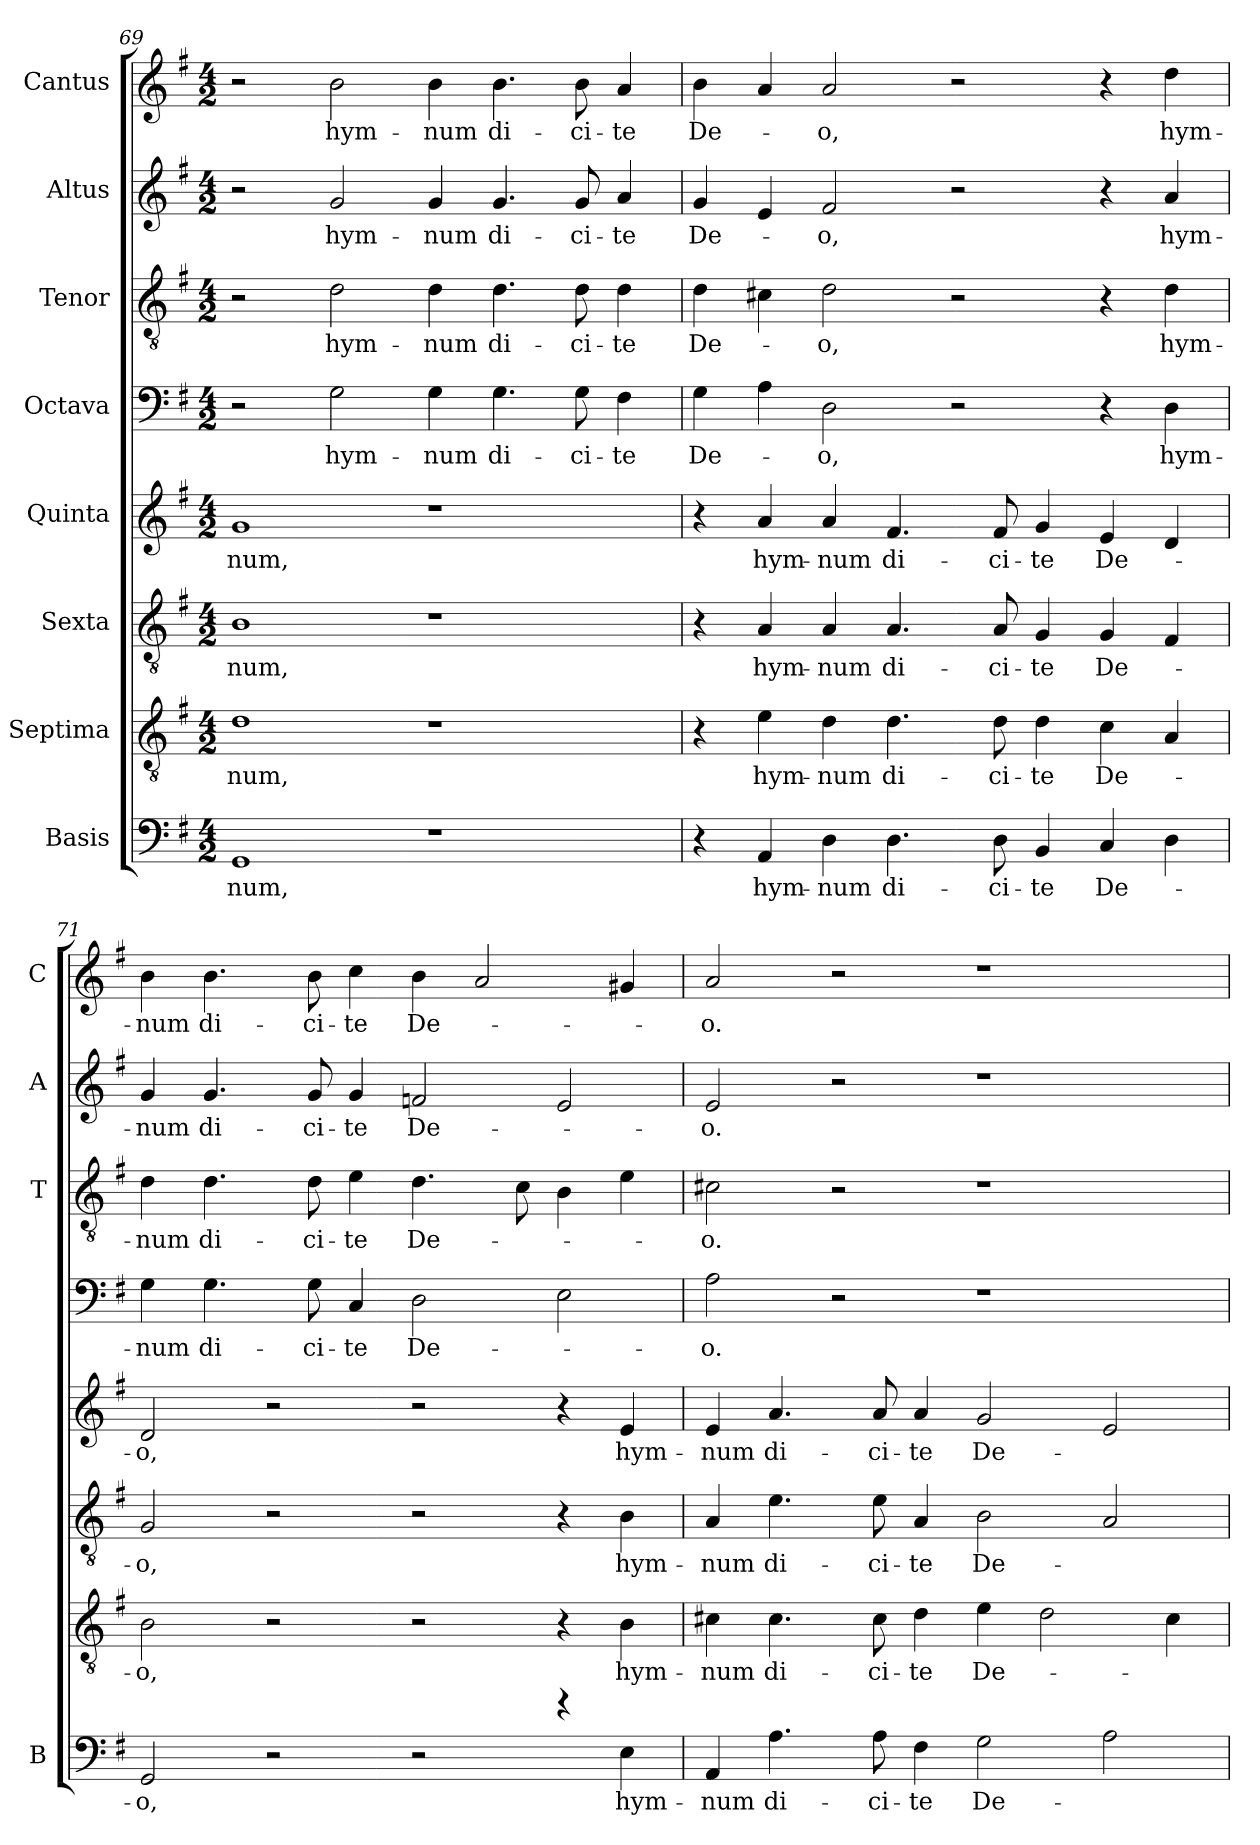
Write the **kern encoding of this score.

**kern	**text	**kern	**text	**kern	**text	**kern	**text	**kern	**text	**kern	**text	**kern	**text	**kern	**text
*part8	*part8	*part7	*part7	*part6	*part6	*part5	*part5	*part4	*part4	*part3	*part3	*part2	*part2	*part1	*part1
*staff8	*staff8	*staff7	*staff7	*staff6	*staff6	*staff5	*staff5	*staff4	*staff4	*staff3	*staff3	*staff2	*staff2	*staff1	*staff1
*I"Basis	*	*I"Septima	*	*I"Sexta	*	*I"Quinta	*	*I"Octava	*	*I"Tenor	*	*I"Altus	*	*I"Cantus	*
*I'B	*	*	*	*	*	*	*	*	*	*I'T	*	*I'A	*	*I'C	*
*clefF4	*	*clefGv2	*	*clefGv2	*	*clefG2	*	*clefF4	*	*clefGv2	*	*clefG2	*	*clefG2	*
*k[f#]	*	*k[f#]	*	*k[f#]	*	*k[f#]	*	*k[f#]	*	*k[f#]	*	*k[f#]	*	*k[f#]	*
*G:	*	*G:	*	*G:	*	*G:	*	*G:	*	*G:	*	*G:	*	*G:	*
*M4/2	*	*M4/2	*	*M4/2	*	*M4/2	*	*M4/2	*	*M4/2	*	*M4/2	*	*M4/2	*
=69	=69	=69	=69	=69	=69	=69	=69	=69	=69	=69	=69	=69	=69	=69	=69
!	!LO:LY:b	!	!LO:LY:b	!	!LO:LY:b	!	!LO:LY:b	!	!	!	!	!	!	!	!
1GG	-num,	1d	-num,	1B	-num,	1g	-num,	2r	.	2r	.	2r	.	2r	.
!	!	!	!	!	!	!	!	!	!LO:LY:b	!	!LO:LY:b	!	!LO:LY:b	!	!LO:LY:b
.	.	.	.	.	.	.	.	2G\	hym-	2d\	hym-	2g/	hym-	2b\	hym-
!	!	!	!	!	!	!	!	!	!LO:LY:b	!	!LO:LY:b	!	!LO:LY:b	!	!LO:LY:b
1r	.	1r	.	1r	.	1r	.	4G\	-num	4d\	-num	4g/	-num	4b\	-num
!	!	!	!	!	!	!	!	!	!LO:LY:b	!	!LO:LY:b	!	!LO:LY:b	!	!LO:LY:b
.	.	.	.	.	.	.	.	4.G\	di-	4.d\	di-	4.g/	di-	4.b\	di-
!	!	!	!	!	!	!	!	!	!LO:LY:b	!	!LO:LY:b	!	!LO:LY:b	!	!LO:LY:b
.	.	.	.	.	.	.	.	8G\	-ci-	8d\	-ci-	8g/	-ci-	8b\	-ci-
!	!	!	!	!	!	!	!	!	!LO:LY:b	!	!LO:LY:b	!	!LO:LY:b	!	!LO:LY:b
.	.	.	.	.	.	.	.	4F#\	-te	4d\	-te	4a/	-te	4a/	-te
!!LO:LB:g=z
=70	=70	=70	=70	=70	=70	=70	=70	=70	=70	=70	=70	=70	=70	=70	=70
!	!	!	!	!	!	!	!	!	!LO:LY:b	!	!LO:LY:b	!	!LO:LY:b	!	!LO:LY:b
4r	.	4r	.	4r	.	4r	.	4G\	De-	4d\	De-	4g/	De-	4b\	De-
!	!LO:LY:b	!	!LO:LY:b	!	!LO:LY:b	!	!LO:LY:b	!	!	!	!	!	!	!	!
4AA/	hym-	4e\	hym-	4A/	hym-	4a/	hym-	4A\	.	4c#X\	.	4e/	.	4a/	.
!	!LO:LY:b	!	!LO:LY:b	!	!LO:LY:b	!	!LO:LY:b	!	!LO:LY:b	!	!LO:LY:b	!	!LO:LY:b	!	!LO:LY:b
4D\	-num	4d\	-num	4A/	-num	4a/	-num	2D\	-o,	2d\	-o,	2f#/	-o,	2a/	-o,
!	!LO:LY:b	!	!LO:LY:b	!	!LO:LY:b	!	!LO:LY:b	!	!	!	!	!	!	!	!
4.D\	di-	4.d\	di-	4.A/	di-	4.f#/	di-	.	.	.	.	.	.	.	.
.	.	.	.	.	.	.	.	2r	.	2r	.	2r	.	2r	.
!	!LO:LY:b	!	!LO:LY:b	!	!LO:LY:b	!	!LO:LY:b	!	!	!	!	!	!	!	!
8D\	-ci-	8d\	-ci-	8A/	-ci-	8f#/	-ci-	.	.	.	.	.	.	.	.
!	!LO:LY:b	!	!LO:LY:b	!	!LO:LY:b	!	!LO:LY:b	!	!	!	!	!	!	!	!
4BB/	-te	4d\	-te	4G/	-te	4g/	-te	.	.	.	.	.	.	.	.
!	!LO:LY:b	!	!LO:LY:b	!	!LO:LY:b	!	!LO:LY:b	!	!	!	!	!	!	!	!
4C/	De-	4c\	De-	4G/	De-	4e/	De-	4r	.	4r	.	4r	.	4r	.
!	!	!	!	!	!	!	!	!	!LO:LY:b	!	!LO:LY:b	!	!LO:LY:b	!	!LO:LY:b
4D\	.	4A/	.	4F#/	.	4d/	.	4D\	hym-	4d\	hym-	4a/	hym-	4dd\	hym-
=71	=71	=71	=71	=71	=71	=71	=71	=71	=71	=71	=71	=71	=71	=71	=71
!	!LO:LY:b	!	!LO:LY:b	!	!LO:LY:b	!	!LO:LY:b	!	!LO:LY:b	!	!LO:LY:b	!	!LO:LY:b	!	!LO:LY:b
2GG/	-o,	2B\	-o,	2G/	-o,	2d/	-o,	4G\	-num	4d\	-num	4g/	-num	4b\	-num
!	!	!	!	!	!	!	!	!	!LO:LY:b	!	!LO:LY:b	!	!LO:LY:b	!	!LO:LY:b
.	.	.	.	.	.	.	.	4.G\	di-	4.d\	di-	4.g/	di-	4.b\	di-
2r	.	2r	.	2r	.	2r	.	.	.	.	.	.	.	.	.
!	!	!	!	!	!	!	!	!	!LO:LY:b	!	!LO:LY:b	!	!LO:LY:b	!	!LO:LY:b
.	.	.	.	.	.	.	.	8G\	-ci-	8d\	-ci-	8g/	-ci-	8b\	-ci-
!	!	!	!	!	!	!	!	!	!LO:LY:b	!	!LO:LY:b	!	!LO:LY:b	!	!LO:LY:b
.	.	.	.	.	.	.	.	4C/	-te	4e\	-te	4g/	-te	4cc\	-te
!	!	!	!	!	!	!	!	!	!LO:LY:b	!	!LO:LY:b	!	!LO:LY:b	!	!LO:LY:b
2r	.	2r	.	2r	.	2r	.	2D\	De-	4.d\	De-	2fn/	De-	4b\	De-
.	.	.	.	.	.	.	.	.	.	.	.	.	.	2a/	.
.	.	.	.	.	.	.	.	.	.	8c\	.	.	.	.	.
4rg	.	4r	.	4r	.	4r	.	2E\	.	4B\	.	2e/	.	.	.
!	!LO:LY:b	!	!LO:LY:b	!	!LO:LY:b	!	!LO:LY:b	!	!	!	!	!	!	!	!
4E\	hym-	4B\	hym-	4B\	hym-	4e/	hym-	.	.	4e\	.	.	.	4g#X/	.
=72	=72	=72	=72	=72	=72	=72	=72	=72	=72	=72	=72	=72	=72	=72	=72
!	!LO:LY:b	!	!LO:LY:b	!	!LO:LY:b	!	!LO:LY:b	!	!LO:LY:b	!	!LO:LY:b	!	!LO:LY:b	!	!LO:LY:b
4AA/	-num	4c#X\	-num	4A/	-num	4e/	-num	2A\	-o.	2c#X\	-o.	2e/	-o.	2a/	-o.
!	!LO:LY:b	!	!LO:LY:b	!	!LO:LY:b	!	!LO:LY:b	!	!	!	!	!	!	!	!
4.A\	di-	4.c#\	di-	4.e\	di-	4.a/	di-	.	.	.	.	.	.	.	.
.	.	.	.	.	.	.	.	2r	.	2r	.	2r	.	2r	.
!	!LO:LY:b	!	!LO:LY:b	!	!LO:LY:b	!	!LO:LY:b	!	!	!	!	!	!	!	!
8A\	-ci-	8c#\	-ci-	8e\	-ci-	8a/	-ci-	.	.	.	.	.	.	.	.
!	!LO:LY:b	!	!LO:LY:b	!	!LO:LY:b	!	!LO:LY:b	!	!	!	!	!	!	!	!
4F#\	-te	4d\	-te	4A/	-te	4a/	-te	.	.	.	.	.	.	.	.
!	!LO:LY:b	!	!LO:LY:b	!	!LO:LY:b	!	!LO:LY:b	!	!	!	!	!	!	!	!
2G\	De-	4e\	De-	2B\	De-	2g/	De-	1r	.	1r	.	1r	.	1r	.
.	.	2d\	.	.	.	.	.	.	.	.	.	.	.	.	.
2A\	.	.	.	2A/	.	2e/	.	.	.	.	.	.	.	.	.
.	.	4c#\	.	.	.	.	.	.	.	.	.	.	.	.	.
=	=	=	=	=	=	=	=	=	=	=	=	=	=	=	=
*-	*-	*-	*-	*-	*-	*-	*-	*-	*-	*-	*-	*-	*-	*-	*-
